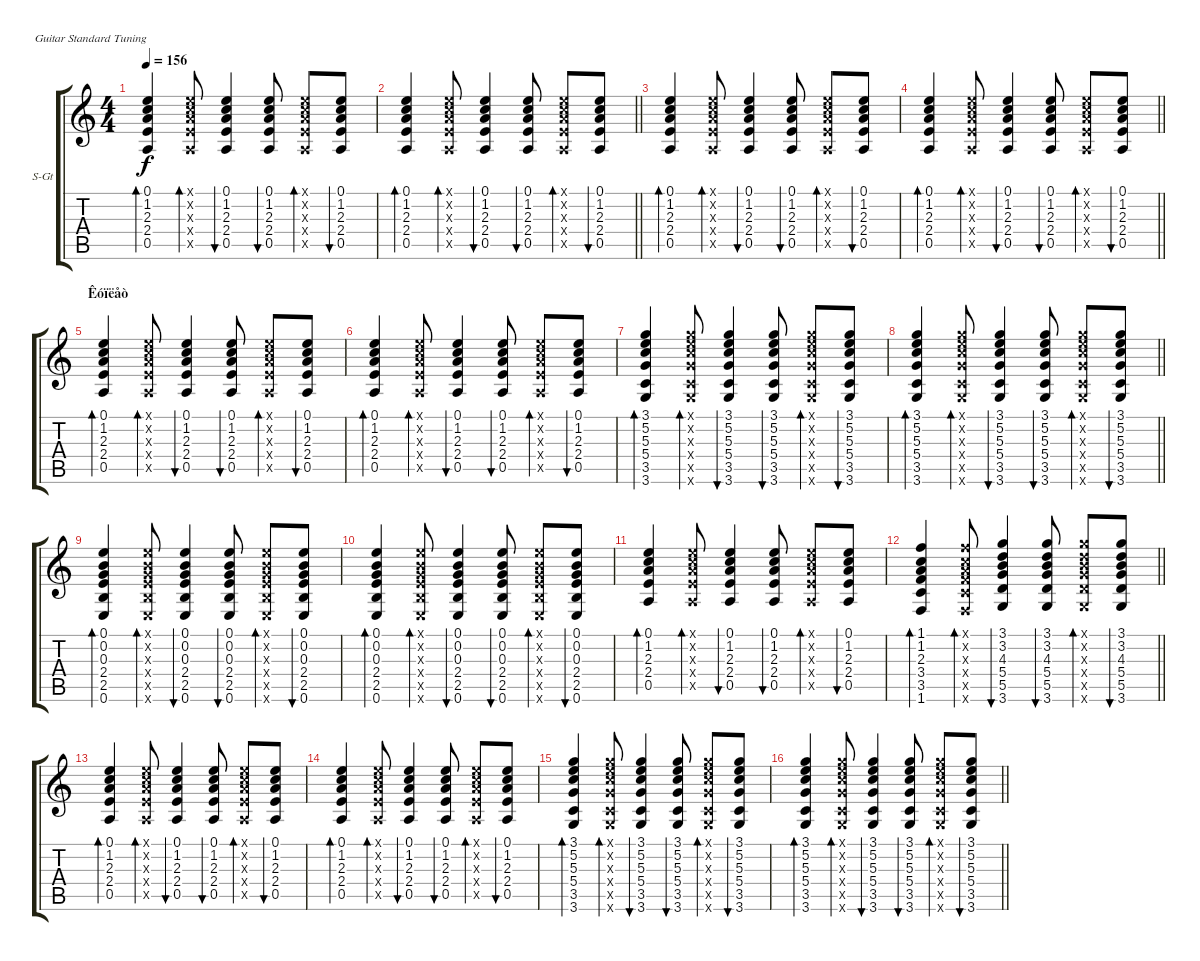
\bracketExtendMode groupsimilarinstruments
\firstSystemTrackNameOrientation horizontal
\otherSystemsTrackNameOrientation horizontal
\track ("Ãèòàðà II" "S-Gt") {instrument acousticguitarsteel}
\staff {score tabs}
\tuning (E4 B3 G3 D3 A2 E2)
\ts (4 4)
\tempo 156
\clef g2
\ks c
(0.1 1.2 2.3 2.4 0.5).4{bd 60 dy f} (0.1{x} 1.2{x} 2.3{x} 2.4{x} 0.5{x}).8{bd 60} (0.1 1.2 2.3 2.4 0.5).4{bu 60} (0.1 1.2 2.3 2.4 0.5).8{bu 60} (0.1{x} 1.2{x} 2.3{x} 2.4{x} 0.5{x}).8{bd 60} (0.1 1.2 2.3 2.4 0.5).8{bu 60} |
\barLineRight lightlight
(0.1 1.2 2.3 2.4 0.5).4{bd 60} (0.1{x} 1.2{x} 2.3{x} 2.4{x} 0.5{x}).8{bd 60} (0.1 1.2 2.3 2.4 0.5).4{bu 60} (0.1 1.2 2.3 2.4 0.5).8{bu 60} (0.1{x} 1.2{x} 2.3{x} 2.4{x} 0.5{x}).8{bd 60} (0.1 1.2 2.3 2.4 0.5).8{bu 60} |
(0.1 1.2 2.3 2.4 0.5).4{bd 60} (0.1{x} 1.2{x} 2.3{x} 2.4{x} 0.5{x}).8{bd 60} (0.1 1.2 2.3 2.4 0.5).4{bu 60} (0.1 1.2 2.3 2.4 0.5).8{bu 60} (0.1{x} 1.2{x} 2.3{x} 2.4{x} 0.5{x}).8{bd 60} (0.1 1.2 2.3 2.4 0.5).8{bu 60} |
\barLineRight lightlight
(0.1 1.2 2.3 2.4 0.5).4{bd 60} (0.1{x} 1.2{x} 2.3{x} 2.4{x} 0.5{x}).8{bd 60} (0.1 1.2 2.3 2.4 0.5).4{bu 60} (0.1 1.2 2.3 2.4 0.5).8{bu 60} (0.1{x} 1.2{x} 2.3{x} 2.4{x} 0.5{x}).8{bd 60} (0.1 1.2 2.3 2.4 0.5).8{bu 60} |
\section ("" "Êóïëåò")
(0.1 1.2 2.3 2.4 0.5).4{bd 60} (0.1{x} 1.2{x} 2.3{x} 2.4{x} 0.5{x}).8{bd 60} (0.1 1.2 2.3 2.4 0.5).4{bu 60} (0.1 1.2 2.3 2.4 0.5).8{bu 60} (0.1{x} 1.2{x} 2.3{x} 2.4{x} 0.5{x}).8{bd 60} (0.1 1.2 2.3 2.4 0.5).8{bu 60} |
(0.1 1.2 2.3 2.4 0.5).4{bd 60} (0.1{x} 1.2{x} 2.3{x} 2.4{x} 0.5{x}).8{bd 60} (0.1 1.2 2.3 2.4 0.5).4{bu 60} (0.1 1.2 2.3 2.4 0.5).8{bu 60} (0.1{x} 1.2{x} 2.3{x} 2.4{x} 0.5{x}).8{bd 60} (0.1 1.2 2.3 2.4 0.5).8{bu 60} |
(3.1 5.2 5.3 5.4 3.5 3.6).4{bd 60} (3.1{x} 5.2{x} 5.3{x} 5.4{x} 3.5{x} 3.6{x}).8{bd 60} (3.1 5.2 5.3 5.4 3.5 3.6).4{bu 60} (3.1 5.2 5.3 5.4 3.5 3.6).8{bu 60} (3.1{x} 5.2{x} 5.3{x} 5.4{x} 3.5{x} 3.6{x}).8{bd 60} (3.1 5.2 5.3 5.4 3.5 3.6).8{bu 60} |
\barLineRight lightlight
(3.1 5.2 5.3 5.4 3.5 3.6).4{bd 60} (3.1{x} 5.2{x} 5.3{x} 5.4{x} 3.5{x} 3.6{x}).8{bd 60} (3.1 5.2 5.3 5.4 3.5 3.6).4{bu 60} (3.1 5.2 5.3 5.4 3.5 3.6).8{bu 60} (3.1{x} 5.2{x} 5.3{x} 5.4{x} 3.5{x} 3.6{x}).8{bd 60} (3.1 5.2 5.3 5.4 3.5 3.6).8{bu 60} |
(0.1 0.2 0.3 2.4 2.5 0.6).4{bd 60} (0.1{x} 0.2{x} 0.3{x} 2.4{x} 2.5{x} 0.6{x}).8{bd 60} (0.1 0.2 0.3 2.4 2.5 0.6).4{bu 60} (0.1 0.2 0.3 2.4 2.5 0.6).8{bu 60} (0.1{x} 0.2{x} 0.3{x} 2.4{x} 2.5{x} 0.6{x}).8{bd 60} (0.1 0.2 0.3 2.4 2.5 0.6).8{bu 60} |
(0.1 0.2 0.3 2.4 2.5 0.6).4{bd 60} (0.1{x} 0.2{x} 0.3{x} 2.4{x} 2.5{x} 0.6{x}).8{bd 60} (0.1 0.2 0.3 2.4 2.5 0.6).4{bu 60} (0.1 0.2 0.3 2.4 2.5 0.6).8{bu 60} (0.1{x} 0.2{x} 0.3{x} 2.4{x} 2.5{x} 0.6{x}).8{bd 60} (0.1 0.2 0.3 2.4 2.5 0.6).8{bu 60} |
(0.1 1.2 2.3 2.4 0.5).4{bd 60} (0.1{x} 1.2{x} 2.3{x} 2.4{x} 0.5{x}).8{bd 60} (0.1 1.2 2.3 2.4 0.5).4{bu 60} (0.1 1.2 2.3 2.4 0.5).8{bu 60} (0.1{x} 1.2{x} 2.3{x} 2.4{x} 0.5{x}).8{bd 60} (0.1 1.2 2.3 2.4 0.5).8{bu 60} |
\barLineRight lightlight
(1.1 1.2 2.3 3.4 3.5 1.6).4{bd 60} (1.1{x} 1.2{x} 2.3{x} 3.4{x} 3.5{x} 1.6{x}).8{bd 60} (3.1 3.2 4.3 5.4 5.5 3.6).4{bu 60} (3.1 3.2 4.3 5.4 5.5 3.6).8{bu 60} (3.1{x} 3.2{x} 4.3{x} 5.4{x} 5.5{x} 3.6{x}).8{bd 60} (3.1 3.2 4.3 5.4 5.5 3.6).8{bu 60} |
(0.1 1.2 2.3 2.4 0.5).4{bd 60} (0.1{x} 1.2{x} 2.3{x} 2.4{x} 0.5{x}).8{bd 60} (0.1 1.2 2.3 2.4 0.5).4{bu 60} (0.1 1.2 2.3 2.4 0.5).8{bu 60} (0.1{x} 1.2{x} 2.3{x} 2.4{x} 0.5{x}).8{bd 60} (0.1 1.2 2.3 2.4 0.5).8{bu 60} |
(0.1 1.2 2.3 2.4 0.5).4{bd 60} (0.1{x} 1.2{x} 2.3{x} 2.4{x} 0.5{x}).8{bd 60} (0.1 1.2 2.3 2.4 0.5).4{bu 60} (0.1 1.2 2.3 2.4 0.5).8{bu 60} (0.1{x} 1.2{x} 2.3{x} 2.4{x} 0.5{x}).8{bd 60} (0.1 1.2 2.3 2.4 0.5).8{bu 60} |
(3.1 5.2 5.3 5.4 3.5 3.6).4{bd 60} (3.1{x} 5.2{x} 5.3{x} 5.4{x} 3.5{x} 3.6{x}).8{bd 60} (3.1 5.2 5.3 5.4 3.5 3.6).4{bu 60} (3.1 5.2 5.3 5.4 3.5 3.6).8{bu 60} (3.1{x} 5.2{x} 5.3{x} 5.4{x} 3.5{x} 3.6{x}).8{bd 60} (3.1 5.2 5.3 5.4 3.5 3.6).8{bu 60} |
\barLineRight lightlight
(3.1 5.2 5.3 5.4 3.5 3.6).4{bd 60} (3.1{x} 5.2{x} 5.3{x} 5.4{x} 3.5{x} 3.6{x}).8{bd 60} (3.1 5.2 5.3 5.4 3.5 3.6).4{bu 60} (3.1 5.2 5.3 5.4 3.5 3.6).8{bu 60} (3.1{x} 5.2{x} 5.3{x} 5.4{x} 3.5{x} 3.6{x}).8{bd 60} (3.1 5.2 5.3 5.4 3.5 3.6).8{bu 60}
